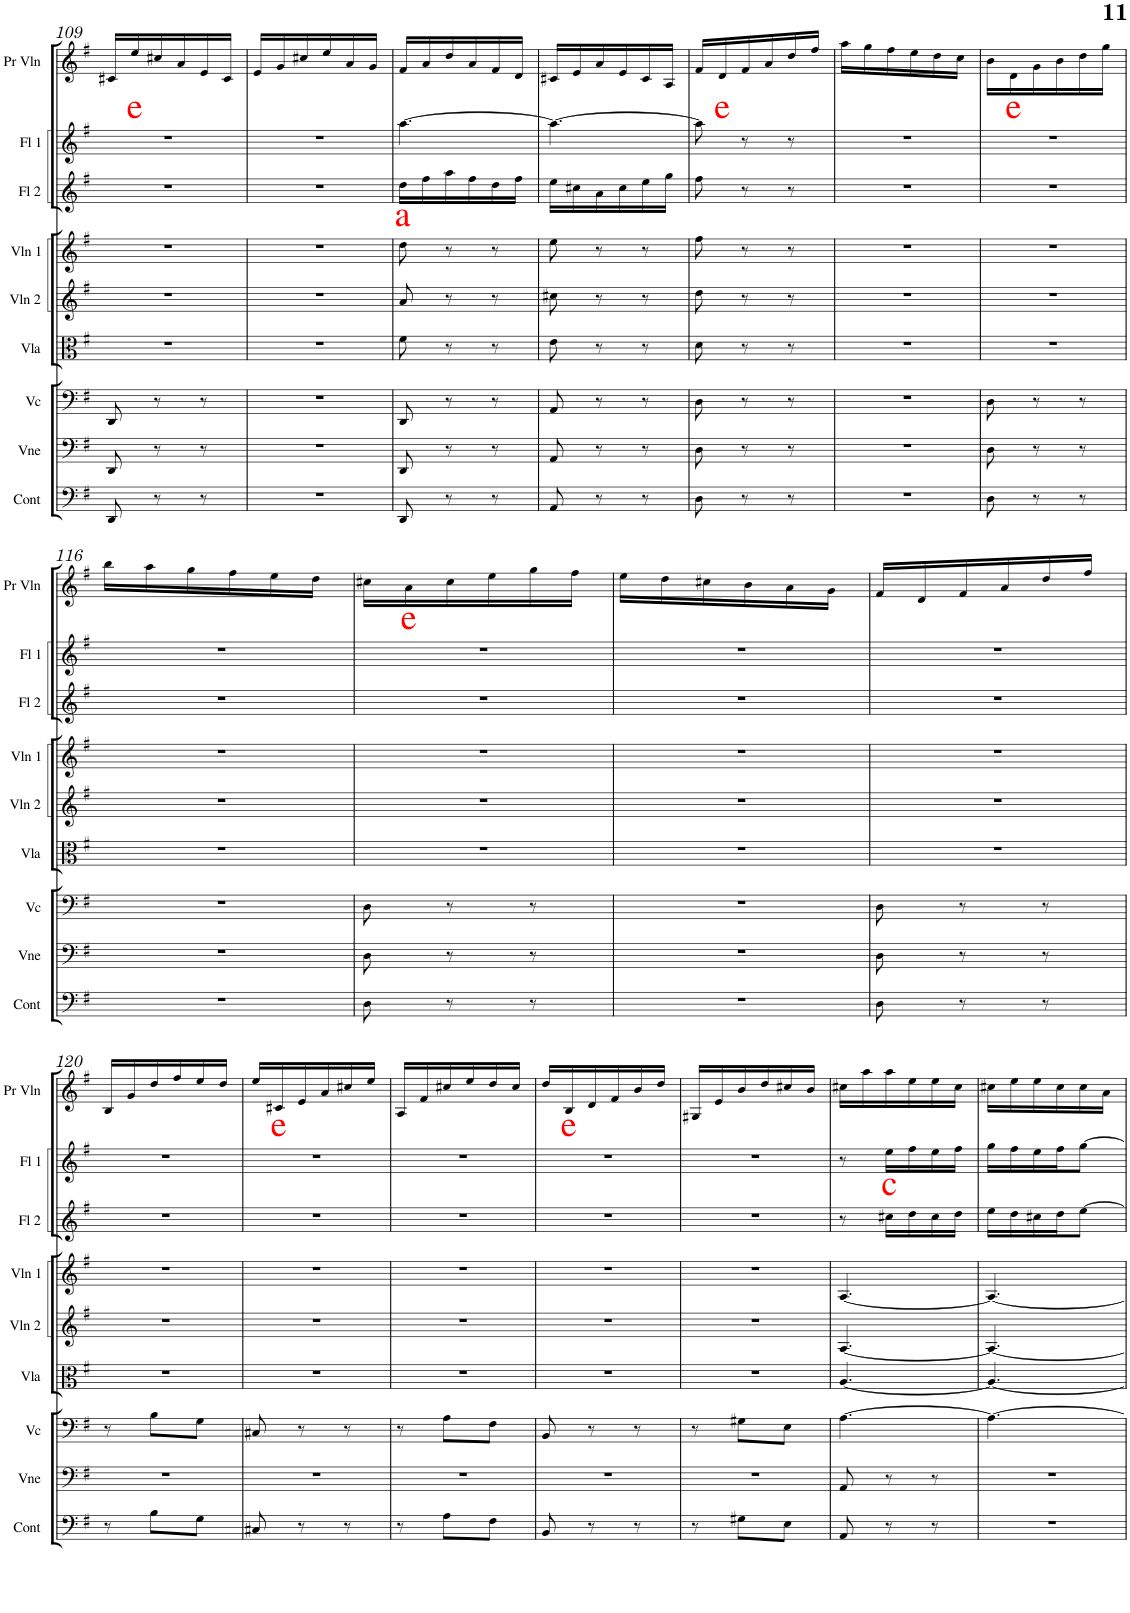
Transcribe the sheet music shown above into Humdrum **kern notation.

**kern	**kern	**kern	**kern	**kern	**kern	**kern	**text	**kern	**text	**kern	**text
*part9	*part8	*part7	*part6	*part5	*part4	*part3	*part3	*part2	*part2	*part1	*part1
*staff9	*staff8	*staff7	*staff6	*staff5	*staff4	*staff3	*staff3	*staff2	*staff2	*staff1	*staff1
*I"Continuo	*I"Violone	*I"Violoncello	*I"Viola	*I"Violin 2	*I"Violin 1	*I"Flute 2	*	*I"Flute 1	*	*I"Principal Violin	*
*I'Cont	*I'Vne	*I'Vc	*I'Vla	*I'Vln 2	*I'Vln 1	*I'Fl 2	*	*I'Fl 1	*	*I'Pr Vln	*
!!LO:PB:g=z
*clefF4	*clefF4	*clefF4	*clefC3	*clefG2	*clefG2	*clefG2	*	*clefG2	*	*clefG2	*
*	*Trd7c12	*	*	*	*	*	*	*	*	*	*
*k[f#]	*k[f#]	*k[f#]	*k[f#]	*k[f#]	*k[f#]	*k[f#]	*	*k[f#]	*	*k[f#]	*
*M3/8	*M3/8	*M3/8	*M3/8	*M3/8	*M3/8	*M3/8	*	*M3/8	*	*M3/8	*
=109	=109	=109	=109	=109	=109	=109	=109	=109	=109	=109	=109
8DD/	8DD/	8DD/	4.r	4.r	4.r	4.r	.	4.r	.	16c#X/LL	.
!	!	!	!	!	!	!	!	!	!	!	!LO:LY:b:color=#FF0000
.	.	.	.	.	.	.	.	.	.	16ee/	e
8r	8r	8r	.	.	.	.	.	.	.	16cc#X/	.
.	.	.	.	.	.	.	.	.	.	16a/	.
8r	8r	8r	.	.	.	.	.	.	.	16e/	.
.	.	.	.	.	.	.	.	.	.	16c#/JJ	.
=110	=110	=110	=110	=110	=110	=110	=110	=110	=110	=110	=110
4.r	4.r	4.r	4.r	4.r	4.r	4.r	.	4.r	.	16e/LL	.
.	.	.	.	.	.	.	.	.	.	16g/	.
.	.	.	.	.	.	.	.	.	.	16cc#X/	.
.	.	.	.	.	.	.	.	.	.	16ee/	.
.	.	.	.	.	.	.	.	.	.	16a/	.
.	.	.	.	.	.	.	.	.	.	16g/JJ	.
=111	=111	=111	=111	=111	=111	=111	=111	=111	=111	=111	=111
!	!	!	!	!	!	!	!LO:LY:b:color=#FF0000	!	!	!	!
8DD/	8DD/	8DD/	8f#\	8a/	8dd\	16dd\LL	a	[4.aa\	.	16f#/LL	.
.	.	.	.	.	.	16ff#\	.	.	.	16a/	.
8r	8r	8r	8r	8r	8r	16aa\	.	.	.	16dd/	.
.	.	.	.	.	.	16ff#\	.	.	.	16a/	.
8r	8r	8r	8r	8r	8r	16dd\	.	.	.	16f#/	.
.	.	.	.	.	.	16ff#\JJ	.	.	.	16d/JJ	.
=112	=112	=112	=112	=112	=112	=112	=112	=112	=112	=112	=112
8AA/	8AA/	8AA/	8e\	8cc#X\	8ee\	16ee\LL	.	4.aa\_	.	16c#X/LL	.
.	.	.	.	.	.	16cc#X\	.	.	.	16e/	.
8r	8r	8r	8r	8r	8r	16a\	.	.	.	16a/	.
.	.	.	.	.	.	16cc#\	.	.	.	16e/	.
8r	8r	8r	8r	8r	8r	16ee\	.	.	.	16c#/	.
.	.	.	.	.	.	16gg\JJ	.	.	.	16A/JJ	.
=113	=113	=113	=113	=113	=113	=113	=113	=113	=113	=113	=113
8D\	8D\	8D\	8d\	8dd\	8ff#\	8ff#\	.	8aa\]	.	16f#/LL	.
!	!	!	!	!	!	!	!	!	!	!	!LO:LY:b:color=#FF0000
.	.	.	.	.	.	.	.	.	.	16d/	e
8r	8r	8r	8r	8r	8r	8r	.	8r	.	16f#/	.
.	.	.	.	.	.	.	.	.	.	16a/	.
8r	8r	8r	8r	8r	8r	8r	.	8r	.	16dd/	.
.	.	.	.	.	.	.	.	.	.	16ff#/JJ	.
=114	=114	=114	=114	=114	=114	=114	=114	=114	=114	=114	=114
4.r	4.r	4.r	4.r	4.r	4.r	4.r	.	4.r	.	16aa\LL	.
.	.	.	.	.	.	.	.	.	.	16gg\	.
.	.	.	.	.	.	.	.	.	.	16ff#\	.
.	.	.	.	.	.	.	.	.	.	16ee\	.
.	.	.	.	.	.	.	.	.	.	16dd\	.
.	.	.	.	.	.	.	.	.	.	16cc\JJ	.
=115	=115	=115	=115	=115	=115	=115	=115	=115	=115	=115	=115
8D\	8D\	8D\	4.r	4.r	4.r	4.r	.	4.r	.	16b\LL	.
!	!	!	!	!	!	!	!	!	!	!	!LO:LY:b:color=#FF0000
.	.	.	.	.	.	.	.	.	.	16d\	e
8r	8r	8r	.	.	.	.	.	.	.	16g\	.
.	.	.	.	.	.	.	.	.	.	16b\	.
8r	8r	8r	.	.	.	.	.	.	.	16dd\	.
.	.	.	.	.	.	.	.	.	.	16gg\JJ	.
!!LO:LB:g=z
=116	=116	=116	=116	=116	=116	=116	=116	=116	=116	=116	=116
4.r	4.r	4.r	4.r	4.r	4.r	4.r	.	4.r	.	16bb\LL	.
.	.	.	.	.	.	.	.	.	.	16aa\	.
.	.	.	.	.	.	.	.	.	.	16gg\	.
.	.	.	.	.	.	.	.	.	.	16ff#\	.
.	.	.	.	.	.	.	.	.	.	16ee\	.
.	.	.	.	.	.	.	.	.	.	16dd\JJ	.
=117	=117	=117	=117	=117	=117	=117	=117	=117	=117	=117	=117
8D\	8D\	8D\	4.r	4.r	4.r	4.r	.	4.r	.	16cc#X\LL	.
!	!	!	!	!	!	!	!	!	!	!	!LO:LY:b:color=#FF0000
.	.	.	.	.	.	.	.	.	.	16a\	e
8r	8r	8r	.	.	.	.	.	.	.	16cc#\	.
.	.	.	.	.	.	.	.	.	.	16ee\	.
8r	8r	8r	.	.	.	.	.	.	.	16gg\	.
.	.	.	.	.	.	.	.	.	.	16ff#\JJ	.
=118	=118	=118	=118	=118	=118	=118	=118	=118	=118	=118	=118
4.r	4.r	4.r	4.r	4.r	4.r	4.r	.	4.r	.	16ee\LL	.
.	.	.	.	.	.	.	.	.	.	16dd\	.
.	.	.	.	.	.	.	.	.	.	16cc#X\	.
.	.	.	.	.	.	.	.	.	.	16b\	.
.	.	.	.	.	.	.	.	.	.	16a\	.
.	.	.	.	.	.	.	.	.	.	16g\JJ	.
=119	=119	=119	=119	=119	=119	=119	=119	=119	=119	=119	=119
8D\	8D\	8D\	4.r	4.r	4.r	4.r	.	4.r	.	16f#/LL	.
.	.	.	.	.	.	.	.	.	.	16d/	.
8r	8r	8r	.	.	.	.	.	.	.	16f#/	.
.	.	.	.	.	.	.	.	.	.	16a/	.
8r	8r	8r	.	.	.	.	.	.	.	16dd/	.
.	.	.	.	.	.	.	.	.	.	16ff#/JJ	.
!!LO:LB:g=z
=120	=120	=120	=120	=120	=120	=120	=120	=120	=120	=120	=120
8r	4.r	8r	4.r	4.r	4.r	4.r	.	4.r	.	16B/LL	.
.	.	.	.	.	.	.	.	.	.	16g/	.
8B\L	.	8B\L	.	.	.	.	.	.	.	16dd/	.
.	.	.	.	.	.	.	.	.	.	16ff#/	.
8G\J	.	8G\J	.	.	.	.	.	.	.	16ee/	.
.	.	.	.	.	.	.	.	.	.	16dd/JJ	.
=121	=121	=121	=121	=121	=121	=121	=121	=121	=121	=121	=121
8C#X/	4.r	8C#X/	4.r	4.r	4.r	4.r	.	4.r	.	16ee/LL	.
!	!	!	!	!	!	!	!	!	!	!	!LO:LY:b:color=#FF0000
.	.	.	.	.	.	.	.	.	.	16c#X/	e
8r	.	8r	.	.	.	.	.	.	.	16e/	.
.	.	.	.	.	.	.	.	.	.	16a/	.
8r	.	8r	.	.	.	.	.	.	.	16cc#X/	.
.	.	.	.	.	.	.	.	.	.	16ee/JJ	.
=122	=122	=122	=122	=122	=122	=122	=122	=122	=122	=122	=122
8r	4.r	8r	4.r	4.r	4.r	4.r	.	4.r	.	16A/LL	.
.	.	.	.	.	.	.	.	.	.	16f#/	.
8A\L	.	8A\L	.	.	.	.	.	.	.	16cc#X/	.
.	.	.	.	.	.	.	.	.	.	16ee/	.
8F#\J	.	8F#\J	.	.	.	.	.	.	.	16dd/	.
.	.	.	.	.	.	.	.	.	.	16cc#/JJ	.
=123	=123	=123	=123	=123	=123	=123	=123	=123	=123	=123	=123
8BB/	4.r	8BB/	4.r	4.r	4.r	4.r	.	4.r	.	16dd/LL	.
!	!	!	!	!	!	!	!	!	!	!	!LO:LY:b:color=#FF0000
.	.	.	.	.	.	.	.	.	.	16B/	e
8r	.	8r	.	.	.	.	.	.	.	16d/	.
.	.	.	.	.	.	.	.	.	.	16f#/	.
8r	.	8r	.	.	.	.	.	.	.	16b/	.
.	.	.	.	.	.	.	.	.	.	16dd/JJ	.
=124	=124	=124	=124	=124	=124	=124	=124	=124	=124	=124	=124
8r	4.r	8r	4.r	4.r	4.r	4.r	.	4.r	.	16G#X/LL	.
.	.	.	.	.	.	.	.	.	.	16e/	.
8G#X\L	.	8G#X\L	.	.	.	.	.	.	.	16b/	.
.	.	.	.	.	.	.	.	.	.	16dd/	.
8E\J	.	8E\J	.	.	.	.	.	.	.	16cc#X/	.
.	.	.	.	.	.	.	.	.	.	16b/JJ	.
=125	=125	=125	=125	=125	=125	=125	=125	=125	=125	=125	=125
8AA/	8AA/	[4.A\	[4.A/	[4.A/	[4.A/	8r	.	8r	.	16cc#X\LL	.
.	.	.	.	.	.	.	.	.	.	16aa\	.
!	!	!	!	!	!	!	!	!	!LO:LY:b:color=#FF0000	!	!
8r	8r	.	.	.	.	16cc#X\LL	.	16ee\LL	c	16aa\	.
.	.	.	.	.	.	16dd\	.	16ff#\	.	16ee\	.
8r	8r	.	.	.	.	16cc#\	.	16ee\	.	16ee\	.
.	.	.	.	.	.	16dd\JJ	.	16ff#\JJ	.	16cc#\JJ	.
=126	=126	=126	=126	=126	=126	=126	=126	=126	=126	=126	=126
4.r	4.r	4.A\_	4.A/_	4.A/_	4.A/_	16ee\LL	.	16gg\LL	.	16cc#X\LL	.
.	.	.	.	.	.	16dd\	.	16ff#\	.	16ee\	.
.	.	.	.	.	.	16cc#X\	.	16ee\	.	16ee\	.
.	.	.	.	.	.	16dd\J	.	16ff#\J	.	16cc#\	.
.	.	.	.	.	.	[8ee\J	.	[8gg\J	.	16cc#\	.
.	.	.	.	.	.	.	.	.	.	16a\JJ	.
=	=	=	=	=	=	=	=	=	=	=	=
*-	*-	*-	*-	*-	*-	*-	*-	*-	*-	*-	*-
